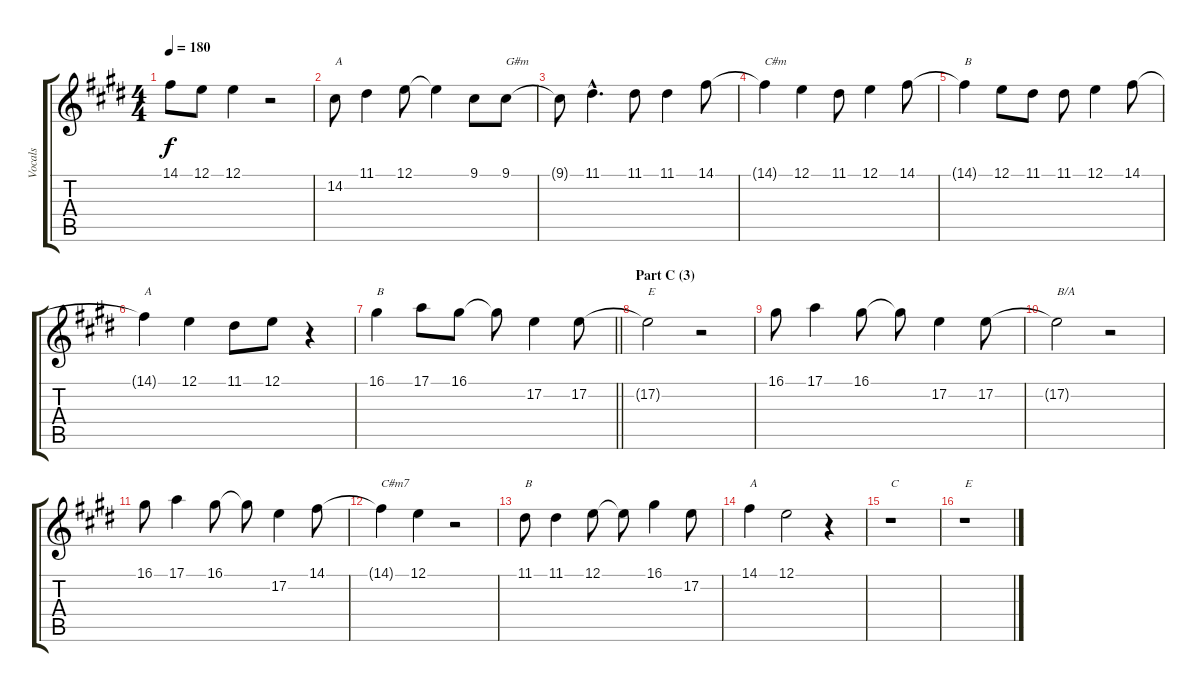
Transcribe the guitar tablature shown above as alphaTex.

\track ("Vocals" "Vocals") {instrument trumpet}
\staff {score tabs}
\tuning (E4 B3 G3 D3 A2 E2) {hide}
\ts (4 4)
\tempo 180
\clef g2
\ks e
14.1{t}.8{dy f} 12.1.8 12.1.4 r.2 |
14.2.8{txt "A"} 11.1.4 12.1.8 12.1{t}.4 9.1.8 9.1.8{txt "G#m"} |
9.1{t}.8 11.1{hac}.4{d} 11.1.8 11.1.4 14.1.8 |
14.1{t}.4{txt "C#m"} 12.1.4 11.1.8 12.1.4 14.1.8 |
14.1{t}.4{txt "B"} 12.1.8 11.1.8 11.1.8 12.1.4 14.1.8 |
14.1{t}.4{txt "A"} 12.1.4 11.1.8 12.1.8 r.4 |
\barLineRight lightlight
16.1.4{txt "B"} 17.1.8 16.1.8 16.1{t}.8 17.2.4 17.2.8 |
\section ("" "Part C (3)")
17.2{t}.2{txt "E"} r.2 |
16.1.8 17.1.4 16.1.8 16.1{t}.8 17.2.4 17.2.8 |
17.2{t}.2{txt "B/A"} r.2 |
16.1.8 17.1.4 16.1.8 16.1{t}.8 17.2.4 14.1.8 |
14.1{t}.4{txt "C#m7"} 12.1.4 r.2 |
11.1.8{txt "B"} 11.1.4 12.1.8 12.1{t}.8 16.1.4 17.2.8 |
14.1.4{txt "A"} 12.1.2 r.4 |
r.1{txt "C"} |
r.1{txt "E"}
